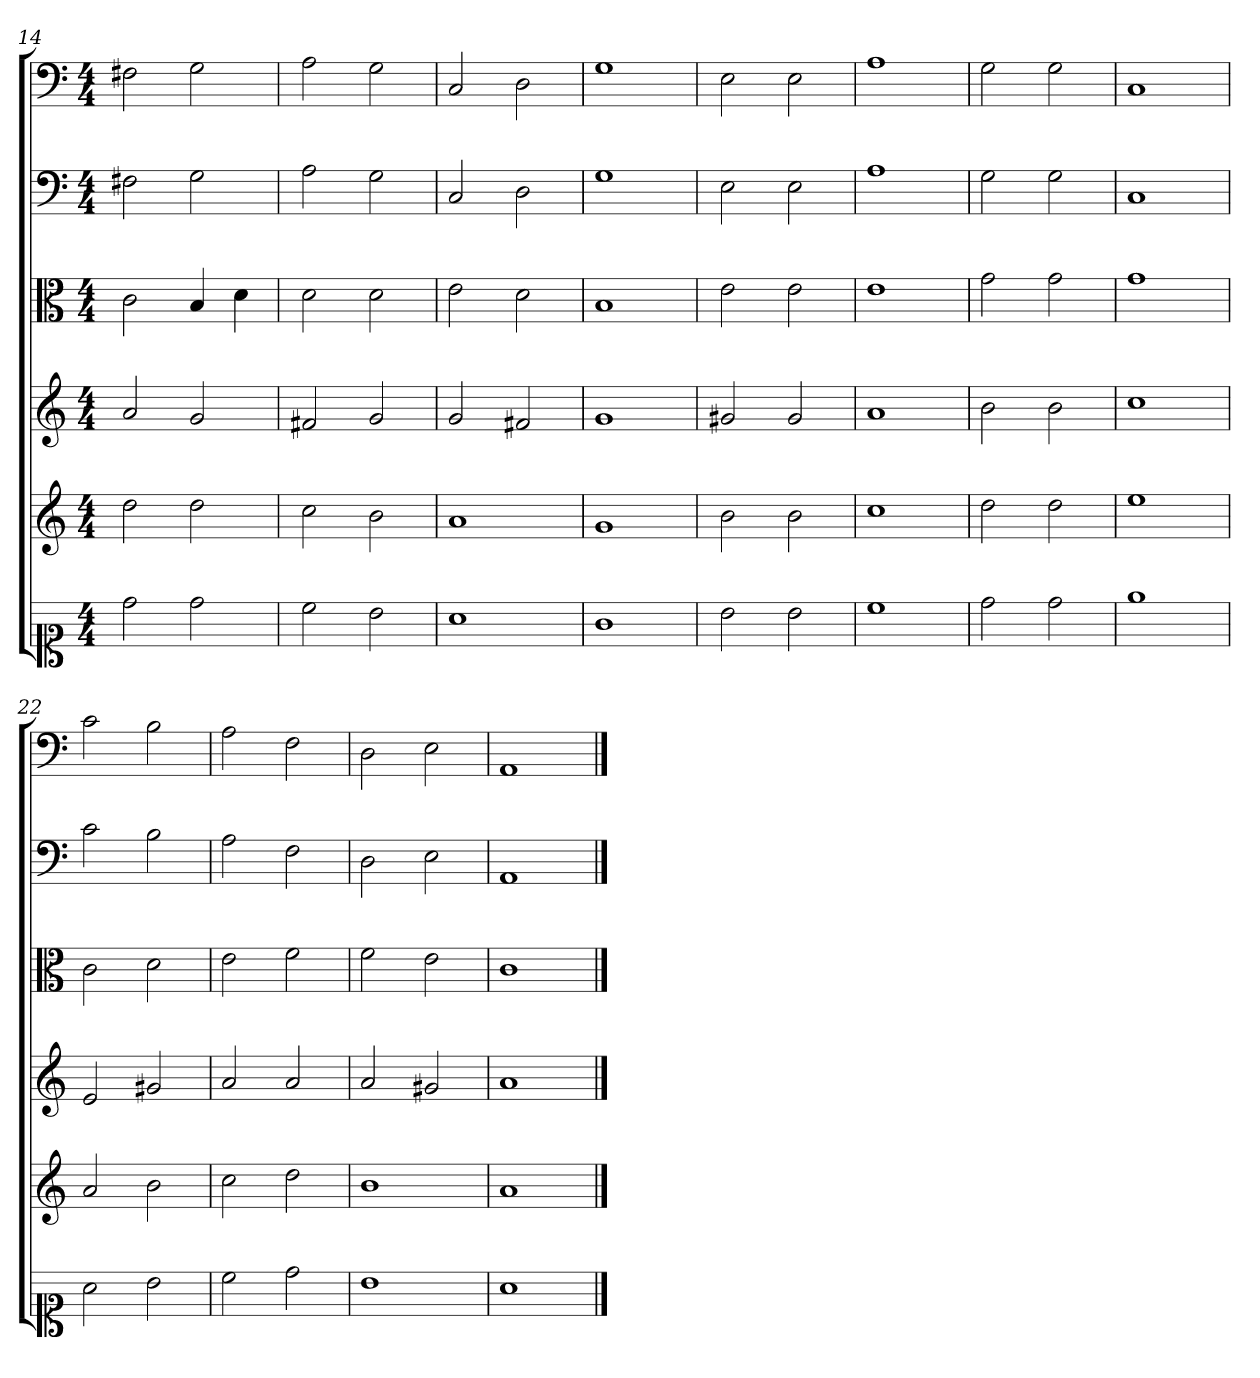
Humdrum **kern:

**kern	**kern	**kern	**kern	**kern	**kern
*part6	*part5	*part4	*part3	*part2	*part1
*staff6	*staff5	*staff4	*staff3	*staff2	*staff1
*clefC1	*	*	*clefC3	*	*
*k[]	*k[]	*k[]	*k[]	*k[]	*k[]
*a:	*a:	*a:	*a:	*a:	*a:
*M4/4	*M4/4	*M4/4	*M4/4	*M4/4	*M4/4
=14	=14	=14	=14	=14	=14
2dd	2dd	2a	2c	2F#X	2F#X
2dd	2dd	2g	4B	2G	2G
.	.	.	4d	.	.
=15	=15	=15	=15	=15	=15
2cc	2cc	2f#X	2d	2A	2A
2b	2b	2g	2d	2G	2G
=16	=16	=16	=16	=16	=16
1a	1a	2g	2e	2C	2C
.	.	2f#X	2d	2D	2D
=17	=17	=17	=17	=17	=17
1g	1g	1g	1B	1G	1G
=18	=18	=18	=18	=18	=18
2b	2b	2g#X	2e	2E	2E
2b	2b	2g#	2e	2E	2E
=19	=19	=19	=19	=19	=19
1cc	1cc	1a	1e	1A	1A
=20	=20	=20	=20	=20	=20
2dd	2dd	2b	2g	2G	2G
2dd	2dd	2b	2g	2G	2G
=21	=21	=21	=21	=21	=21
1ee	1ee	1cc	1g	1C	1C
=22	=22	=22	=22	=22	=22
2a	2a	2e	2c	2c	2c
2b	2b	2g#X	2d	2B	2B
=23	=23	=23	=23	=23	=23
2cc	2cc	2a	2e	2A	2A
2dd	2dd	2a	2f	2F	2F
=24	=24	=24	=24	=24	=24
1b	1b	2a	2f	2D	2D
.	.	2g#X	2e	2E	2E
=25	=25	=25	=25	=25	=25
1a	1a	1a	1c	1AA	1AA
==	==	==	==	==	==
*-	*-	*-	*-	*-	*-
